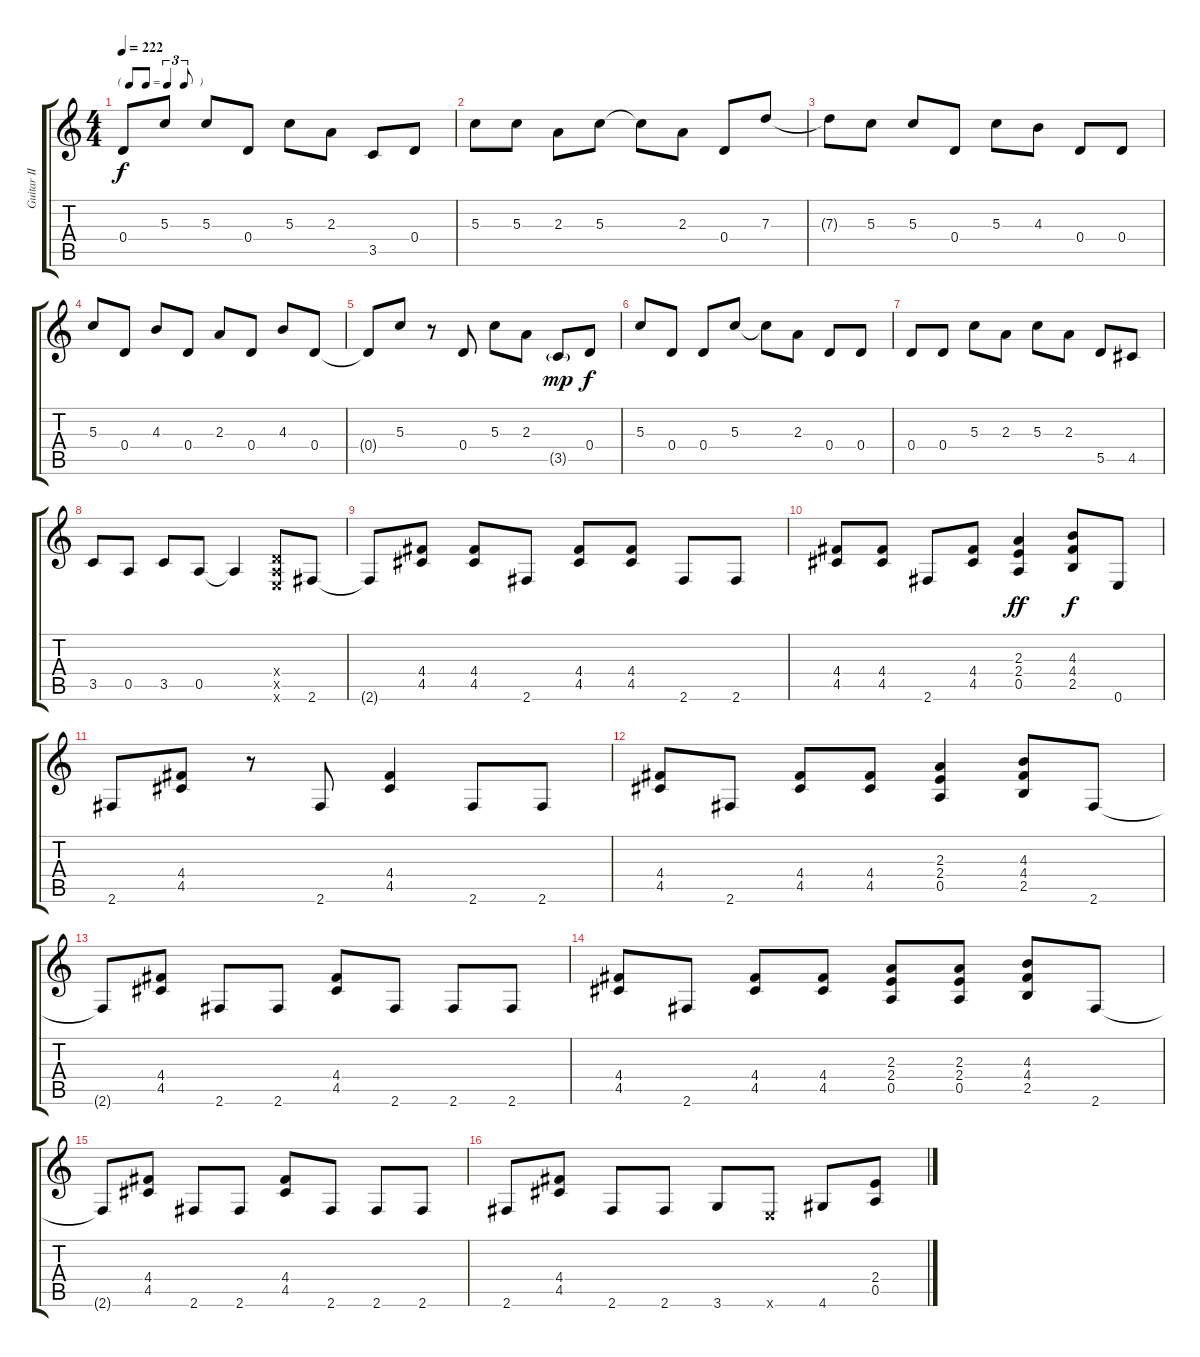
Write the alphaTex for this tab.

\track ("Guitar II" "Guitar II") {instrument overdrivenguitar}
\staff {score tabs}
\tuning (E4 B3 G3 D3 A2 E2) {hide}
\ts (4 4)
\tf triplet8th
\tempo 222
\clef g2
\ks c
0.4{t}.8{dy f} 5.3.8 5.3.8 0.4.8 5.3.8 2.3.8 3.5.8 0.4.8 |
5.3.8 5.3.8 2.3.8 5.3.8 5.3{t}.8 2.3.8 0.4.8 7.3.8 |
7.3{t}.8 5.3.8 5.3.8 0.4.8 5.3.8 4.3.8 0.4.8 0.4.8 |
5.3.8 0.4.8 4.3.8 0.4.8 2.3.8 0.4.8 4.3.8 0.4.8 |
0.4{t}.8 5.3.8 r.8 0.4.8 5.3.8 2.3.8 3.5{g}.8{dy mp} 0.4.8{dy f} |
5.3.8 0.4.8 0.4.8 5.3.8 5.3{t}.8 2.3.8 0.4.8 0.4.8 |
0.4.8 0.4.8 5.3.8 2.3.8 5.3.8 2.3.8 5.5.8 4.5.8 |
3.5.8 0.5.8 3.5.8 0.5.8 0.5{t}.4 (0.4{x} 0.5{x} 0.6{x}).8 2.6.8 |
2.6{t}.8 (4.4 4.5).8 (4.4 4.5).8 2.6.8 (4.4 4.5).8 (4.4 4.5).8 2.6.8 2.6.8 |
(4.4 4.5).8 (4.4 4.5).8 2.6.8 (4.4 4.5).8 (2.3 2.4 0.5).4{dy ff} (4.3 4.4 2.5).8{dy f} 0.6.8 |
2.6.8 (4.4 4.5).8 r.8 2.6.8 (4.4 4.5).4 2.6.8 2.6.8 |
(4.4 4.5).8 2.6.8 (4.4 4.5).8 (4.4 4.5).8 (2.3 2.4 0.5).4 (4.3 4.4 2.5).8 2.6.8 |
2.6{t}.8 (4.4 4.5).8 2.6.8 2.6.8 (4.4 4.5).8 2.6.8 2.6.8 2.6.8 |
(4.4 4.5).8 2.6.8 (4.4 4.5).8 (4.4 4.5).8 (2.3 2.4 0.5).8 (2.3 2.4 0.5).8 (4.3 4.4 2.5).8 2.6.8 |
2.6{t}.8 (4.4 4.5).8 2.6.8 2.6.8 (4.4 4.5).8 2.6.8 2.6.8 2.6.8 |
2.6.8 (4.4 4.5).8 2.6.8 2.6.8 3.6.8 0.6{x}.8 4.6.8 (2.4 0.5).8
